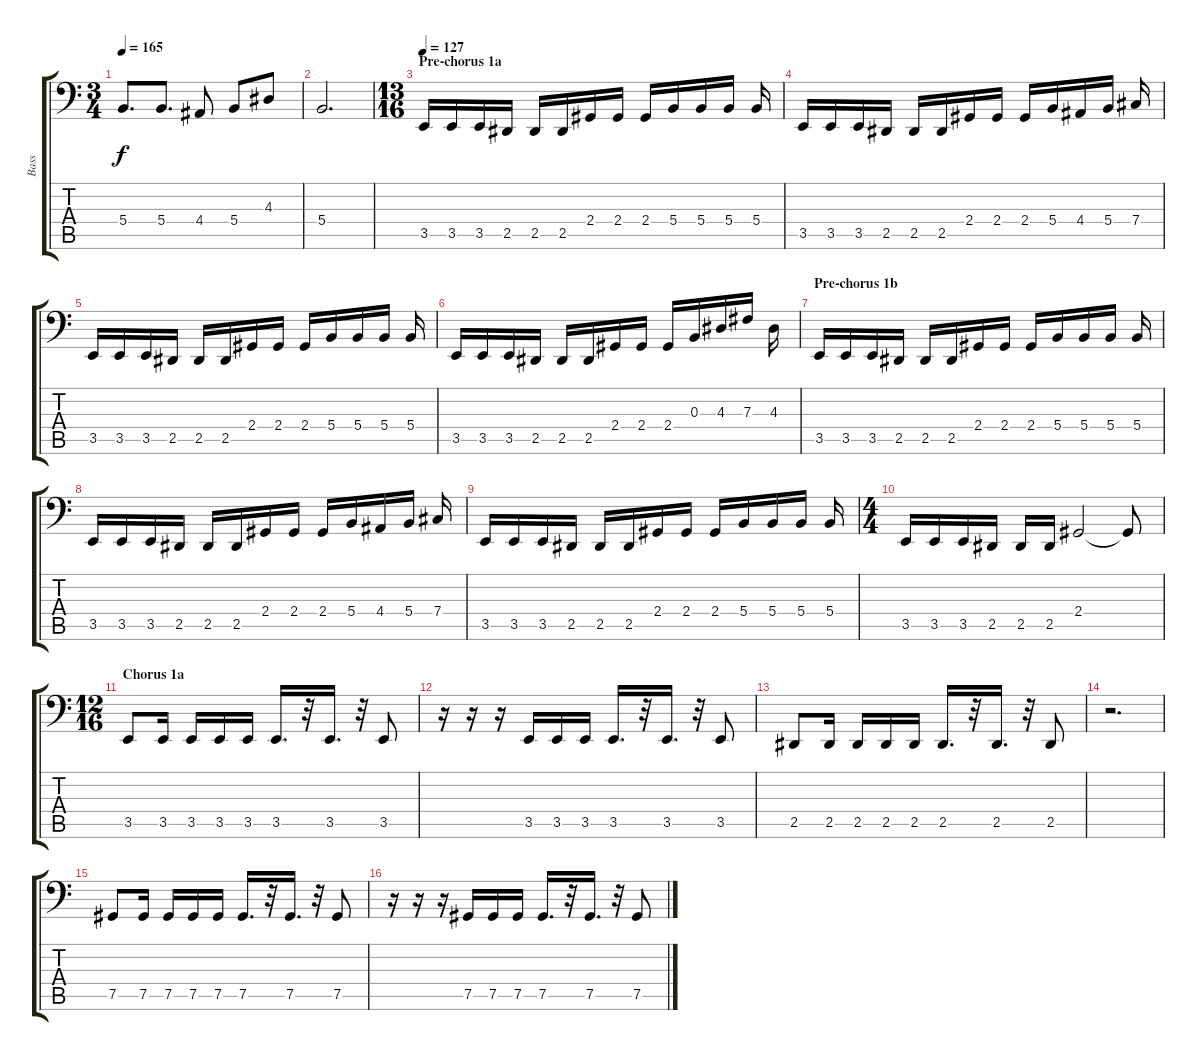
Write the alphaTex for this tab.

\track ("Bass" "Bass") {instrument slapbass1}
\staff {score tabs}
\tuning (A2 E2 B1 Gb1 Db1 Ab0) {hide}
\ts (3 4)
\tempo 165
\clef f4
\ks c
5.4.8{d dy f} 5.4.8{d} 4.4.8 5.4.8 4.3.8 |
5.4.2{d} |
\ts (13 16)
\section ("" "Pre-chorus 1a")
\tempo 127
3.5.16 3.5.16 3.5.16 2.5.16 2.5.16 2.5.16 2.4.16 2.4.16 2.4.16 5.4.16 5.4.16 5.4.16 5.4.16 |
3.5.16 3.5.16 3.5.16 2.5.16 2.5.16 2.5.16 2.4.16 2.4.16 2.4.16 5.4.16 4.4.16 5.4.16 7.4.16 |
3.5.16 3.5.16 3.5.16 2.5.16 2.5.16 2.5.16 2.4.16 2.4.16 2.4.16 5.4.16 5.4.16 5.4.16 5.4.16 |
3.5.16 3.5.16 3.5.16 2.5.16 2.5.16 2.5.16 2.4.16 2.4.16 2.4.16 0.3.16 4.3.16 7.3.16 4.3.16 |
\section ("" "Pre-chorus 1b")
3.5.16 3.5.16 3.5.16 2.5.16 2.5.16 2.5.16 2.4.16 2.4.16 2.4.16 5.4.16 5.4.16 5.4.16 5.4.16 |
3.5.16 3.5.16 3.5.16 2.5.16 2.5.16 2.5.16 2.4.16 2.4.16 2.4.16 5.4.16 4.4.16 5.4.16 7.4.16 |
3.5.16 3.5.16 3.5.16 2.5.16 2.5.16 2.5.16 2.4.16 2.4.16 2.4.16 5.4.16 5.4.16 5.4.16 5.4.16 |
\ts (4 4)
3.5.16 3.5.16 3.5.16 2.5.16 2.5.16 2.5.16 2.4.2 2.4{t}.8 |
\ts (12 16)
\section ("" "Chorus 1a")
3.5.8 3.5.16 3.5.16 3.5.16 3.5.16 3.5.16{d} r.32 3.5.16{d} r.32 3.5.8 |
r.16 r.16 r.16 3.5.16 3.5.16 3.5.16 3.5.16{d} r.32 3.5.16{d} r.32 3.5.8 |
2.5.8 2.5.16 2.5.16 2.5.16 2.5.16 2.5.16{d} r.32 2.5.16{d} r.32 2.5.8 |
r.2{d} |
7.5.8 7.5.16 7.5.16 7.5.16 7.5.16 7.5.16{d} r.32 7.5.16{d} r.32 7.5.8 |
r.16 r.16 r.16 7.5.16 7.5.16 7.5.16 7.5.16{d} r.32 7.5.16{d} r.32 7.5.8
